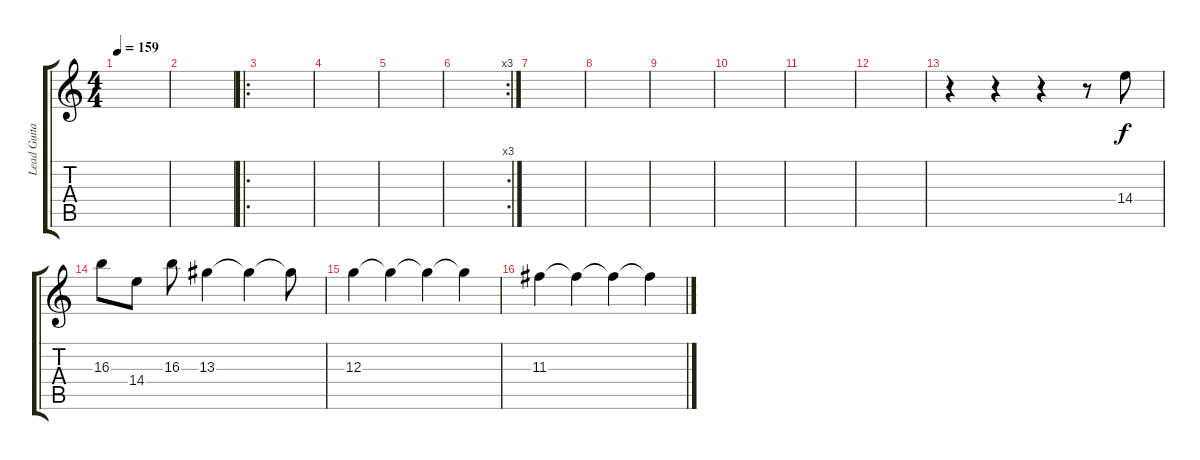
\track ("Lead Guitar" "Lead Guita") {instrument distortionguitar}
\staff {score tabs}
\tuning (E4 B3 G3 D3 A2 E2) {hide}
\ts (4 4)
\tempo 159
\clef g2
\ks c
|
|
\ro
|
|
|
\rc 3
|
|
|
|
|
|
|
r.4 r.4 r.4 r.8 14.4.8 |
16.3.8 14.4.8 16.3.8 13.3.4 13.3{t}.4 13.3{t}.8 |
12.3.4 12.3{t}.4 12.3{t}.4 12.3{t}.4 |
11.3.4 11.3{t}.4 11.3{t}.4 11.3{t}.4
